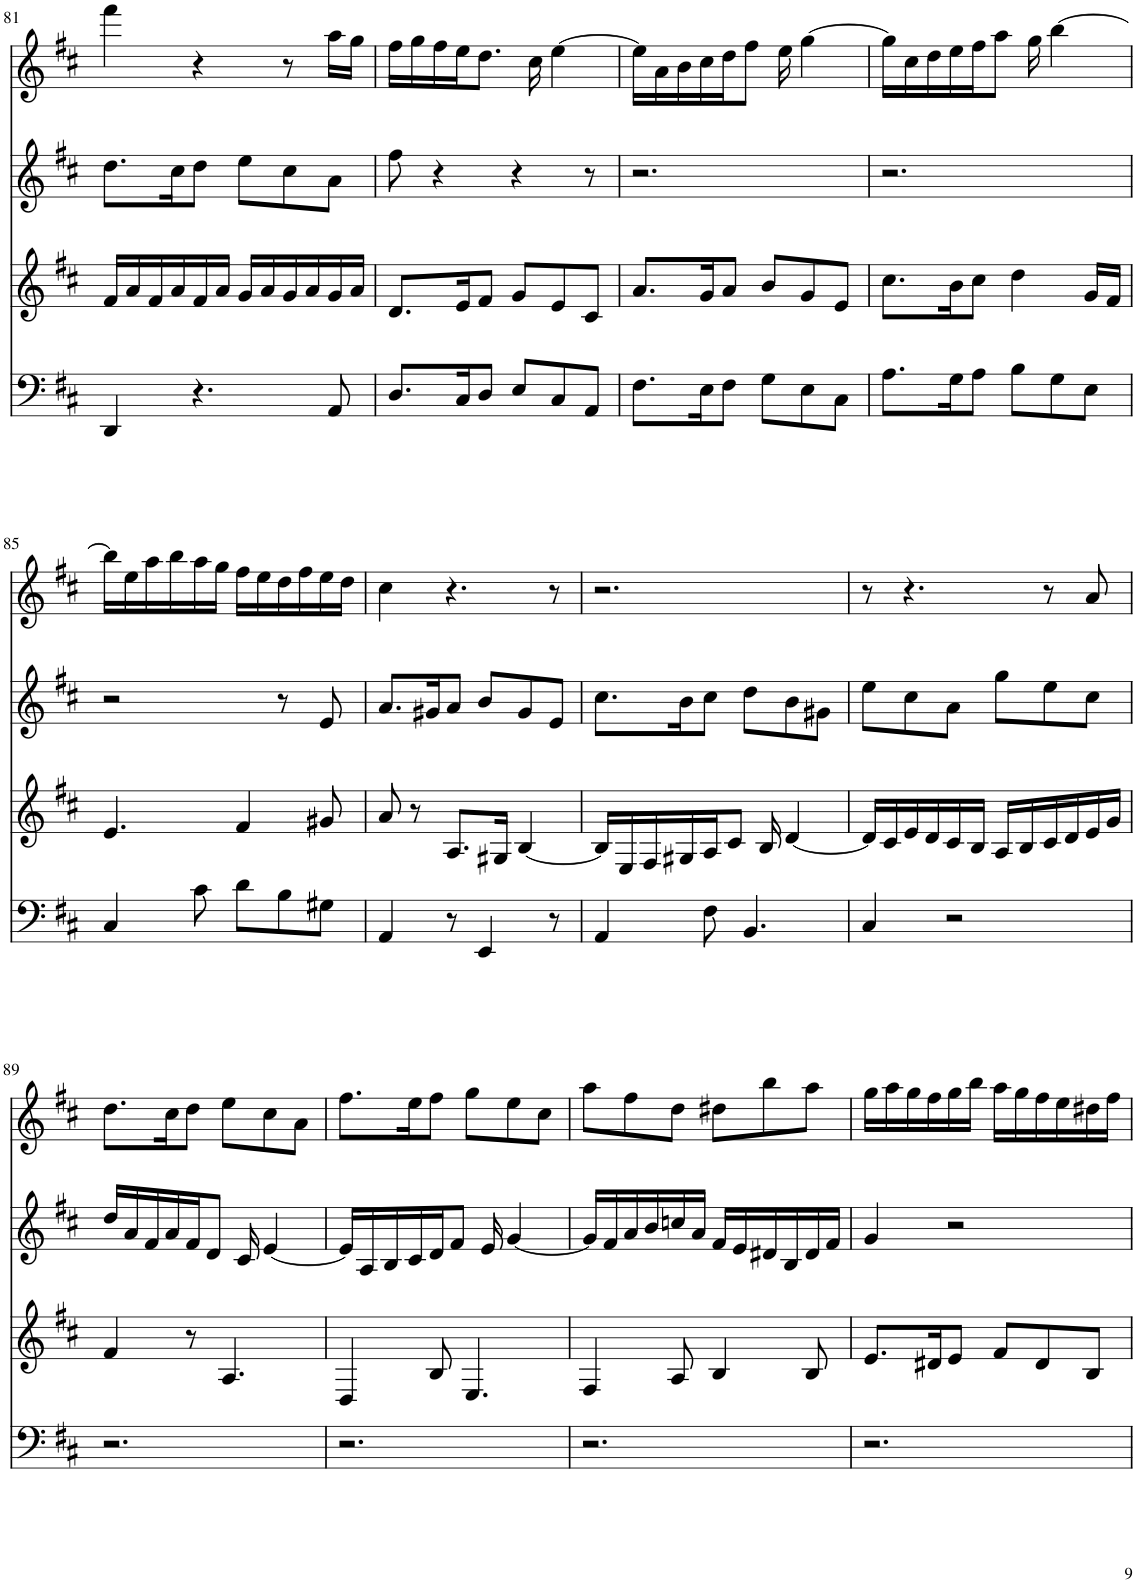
**kern	**kern	**kern	**kern
*part4	*part3	*part2	*part1
*staff4	*staff3	*staff2	*staff1
*I"Violoncello	*I"Viola	*I"Violin	*I"Violin
*I'Vc	*I'Vla	*I'Vln	*I'Vln
!!LO:PB:g=z
*clefF4	*clefG2	*clefG2	*clefG2
*k[f#c#]	*k[f#c#]	*k[f#c#]	*k[f#c#]
*M6/8	*M6/8	*M6/8	*M6/8
=81	=81	=81	=81
4DD/	16f#/LL	8.dd\L	4fff#\
.	16a/	.	.
.	16f#/	.	.
.	16a/	16cc#\K	.
4.r	16f#/	8dd\J	4r
.	16a/JJ	.	.
.	16g/LL	8ee\L	.
.	16a/	.	.
.	16g/	8cc#\	8r
.	16a/	.	.
8AA/	16g/	8a\J	16aa\LL
.	16a/JJ	.	16gg\JJ
=82	=82	=82	=82
8.D/L	8.d/L	8ff#\	16ff#\LL
.	.	.	16gg\
.	.	4r	16ff#\
16C#/K	16e/K	.	16ee\J
8D/J	8f#/J	.	8.dd\J
8E/L	8g/L	4r	.
.	.	.	16cc#\
8C#/	8e/	.	[4ee\
8AA/J	8c#/J	8r	.
=83	=83	=83	=83
8.F#\L	8.a/L	2.r	16ee\LL]
.	.	.	16a\
.	.	.	16b\
16E\K	16g/K	.	16cc#\
8F#\J	8a/J	.	16dd\J
.	.	.	8ff#\J
8G\L	8b/L	.	.
.	.	.	16ee\
8E\	8g/	.	[4gg\
8C#\J	8e/J	.	.
=84	=84	=84	=84
8.A\L	8.cc#\L	2.r	16gg\LL]
.	.	.	16cc#\
.	.	.	16dd\
16G\K	16b\K	.	16ee\
8A\J	8cc#\J	.	16ff#\J
.	.	.	8aa\J
8B\L	4dd\	.	.
.	.	.	16gg\
8G\	.	.	[4bb\
8E\J	16g/LL	.	.
.	16f#/JJ	.	.
!!LO:LB:g=z
=85	=85	=85	=85
4C#/	4.e/	2r	16bb\LL]
.	.	.	16ee\
.	.	.	16aa\
.	.	.	16bb\
8c#\	.	.	16aa\
.	.	.	16gg\JJ
8d\L	4f#/	.	16ff#\LL
.	.	.	16ee\
8B\	.	8r	16dd\
.	.	.	16ff#\
8G#X\J	8g#X/	8e/	16ee\
.	.	.	16dd\JJ
=86	=86	=86	=86
4AA/	8a/	8.a/L	4cc#\
.	8r	.	.
.	.	16g#X/K	.
8r	8.A/L	8a/J	4.r
4EE/	.	8b/L	.
.	16G#X/Jk	.	.
.	[4B/	8g#/	.
8r	.	8e/J	8r
=87	=87	=87	=87
4AA/	16B/LL]	8.cc#\L	2.r
.	16E/	.	.
.	16F#/	.	.
.	16G#X/	16b\K	.
8F#\	16A/J	8cc#\J	.
.	8c#/J	.	.
4.BB/	.	8dd\L	.
.	16B/	.	.
.	[4d/	8b\	.
.	.	8g#X\J	.
=88	=88	=88	=88
4C#/	16d/LL]	8ee\L	8r
.	16c#/	.	.
.	16e/	8cc#\	4.r
.	16d/	.	.
2r	16c#/	8a\J	.
.	16B/JJ	.	.
.	16A/LL	8gg\L	.
.	16B/	.	.
.	16c#/	8ee\	8r
.	16d/	.	.
.	16e/	8cc#\J	8a/
.	16g/JJ	.	.
!!LO:LB:g=z
=89	=89	=89	=89
2.r	4f#/	16dd/LL	8.dd\L
.	.	16a/	.
.	.	16f#/	.
.	.	16a/	16cc#\K
.	8r	16f#/J	8dd\J
.	.	8d/J	.
.	4.A/	.	8ee\L
.	.	16c#/	.
.	.	[4e/	8cc#\
.	.	.	8a\J
=90	=90	=90	=90
2.r	4D/	16e/LL]	8.ff#\L
.	.	16A/	.
.	.	16B/	.
.	.	16c#/	16ee\K
.	8B/	16d/J	8ff#\J
.	.	8f#/J	.
.	4.E/	.	8gg\L
.	.	16e/	.
.	.	[4g/	8ee\
.	.	.	8cc#\J
=91	=91	=91	=91
2.r	4F#/	16g/LL]	8aa\L
.	.	16f#/	.
.	.	16a/	8ff#\
.	.	16b/	.
.	8A/	16ccn/	8dd\J
.	.	16a/JJ	.
.	4B/	16f#/LL	8dd#X\L
.	.	16e/	.
.	.	16d#X/	8bb\
.	.	16B/	.
.	8B/	16d#/	8aa\J
.	.	16f#/JJ	.
=92	=92	=92	=92
2.r	8.e/L	4g/	16gg\LL
.	.	.	16aa\
.	.	.	16gg\
.	16d#X/K	.	16ff#\
.	8e/J	2r	16gg\
.	.	.	16bb\JJ
.	8f#/L	.	16aa\LL
.	.	.	16gg\
.	8d#/	.	16ff#\
.	.	.	16ee\
.	8B/J	.	16dd#X\
.	.	.	16ff#\JJ
=	=	=	=
*-	*-	*-	*-
